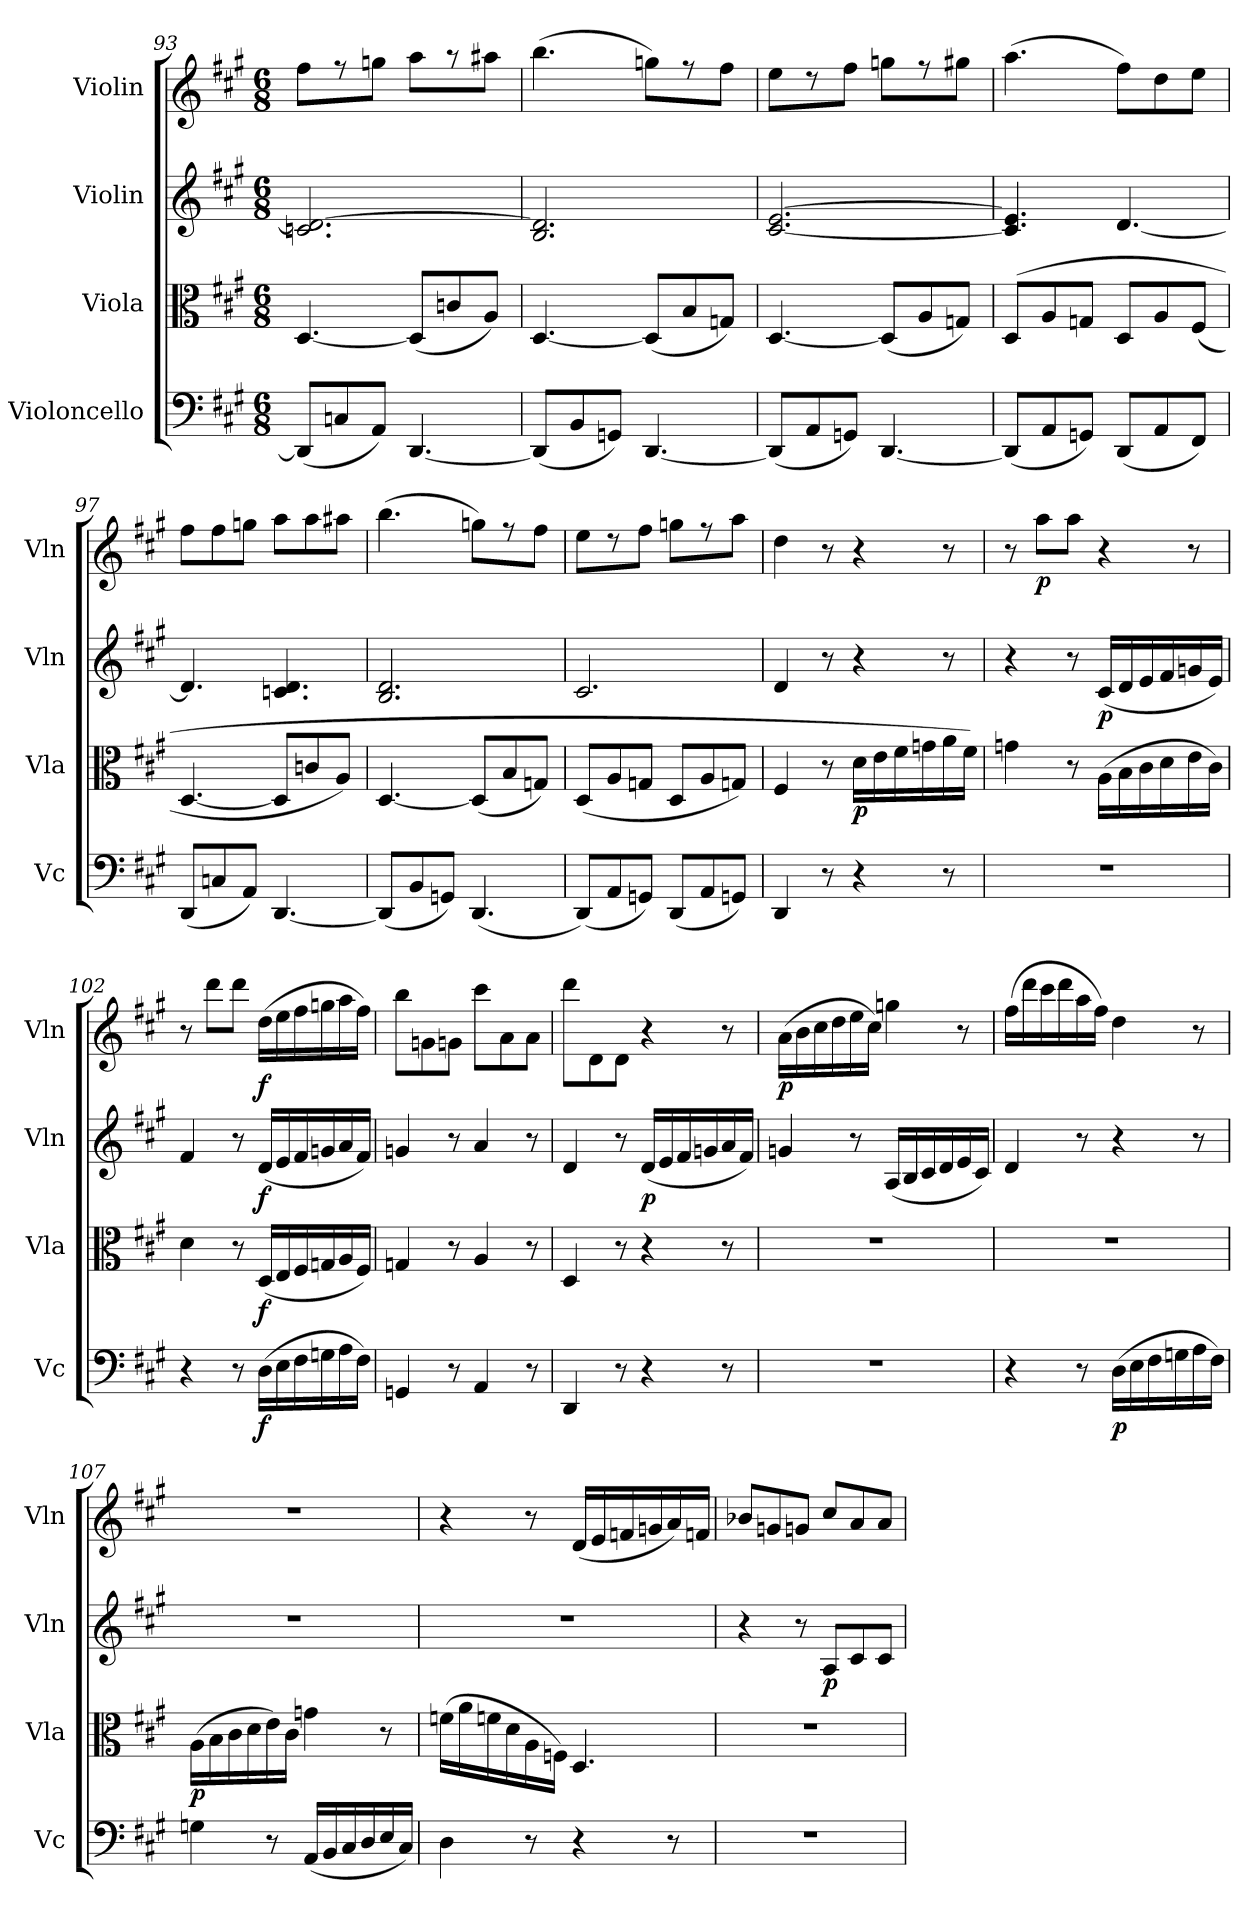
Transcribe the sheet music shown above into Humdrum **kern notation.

**kern	**dynam	**kern	**dynam	**kern	**dynam	**kern	**dynam
*part4	*part4	*part3	*part3	*part2	*part2	*part1	*part1
*staff4	*staff4	*staff3	*staff3	*staff2	*staff2	*staff1	*staff1
*I"Violoncello	*	*I"Viola	*	*I"Violin	*	*I"Violin	*
*I'Vc	*	*I'Vla	*	*I'Vln	*	*I'Vln	*
*clefF4	*	*clefC3	*	*clefG2	*	*clefG2	*
*k[f#c#g#]	*	*k[f#c#g#]	*	*k[f#c#g#]	*	*k[f#c#g#]	*
*A:	*	*A:	*	*A:	*	*A:	*
*M6/8	*	*M6/8	*	*M6/8	*	*M6/8	*
=93	=93	=93	=93	=93	=93	=93	=93
(8DD/L]	.	[4.D/	.	2.cn/ 2.d_/	.	8ff#\L	.
8Cn/	.	.	.	.	.	8r	.
8AA/J)	.	.	.	.	.	8ggn\J	.
[4.DD/	.	(8D/L]	.	.	.	8aa\L	.
.	.	8cn/	.	.	.	8r	.
.	.	8A/J)	.	.	.	8aa#X\J	.
=94	=94	=94	=94	=94	=94	=94	=94
(8DD/L]	.	[4.D/	.	2.B/ 2.d]/	.	(4.bb\	.
8BB/	.	.	.	.	.	.	.
8GGn/J)	.	.	.	.	.	.	.
[4.DD/	.	(8D/L]	.	.	.	8ggn\L)	.
.	.	8B/	.	.	.	8r	.
.	.	8Gn/J)	.	.	.	8ff#\J	.
=95	=95	=95	=95	=95	=95	=95	=95
(8DD/L]	.	[4.D/	.	[2.c#/ [2.e/	.	8ee\L	.
8AA/	.	.	.	.	.	8r	.
8GGn/J)	.	.	.	.	.	8ff#\J	.
[4.DD/	.	(8D/L]	.	.	.	8ggn\L	.
.	.	8A/	.	.	.	8r	.
.	.	8Gn/J)	.	.	.	8gg#X\J	.
=96	=96	=96	=96	=96	=96	=96	=96
(8DD/L]	.	(8D/L	.	4.c#]/ 4.e]/	.	(4.aa\	.
8AA/	.	8A/	.	.	.	.	.
8GGn/J)	.	8Gn/J	.	.	.	.	.
(8DD/L	.	8D/L	.	[4.d/	.	8ff#\L)	.
8AA/	.	8A/	.	.	.	8dd\	.
8FF#/J)	.	(8F#/J	.	.	.	8ee\J	.
=97	=97	=97	=97	=97	=97	=97	=97
(8DD/L	.	[4.D/	.	4.d/]	.	8ff#\L	.
8Cn/	.	.	.	.	.	8ff#\	.
8AA/J)	.	.	.	.	.	8ggn\J	.
[4.DD/	.	8D/L]	.	4.cn/ 4.d/	.	8aa\L	.
.	.	8cn/	.	.	.	8aa\	.
.	.	8A/J)	.	.	.	8aa#X\J	.
=98	=98	=98	=98	=98	=98	=98	=98
(8DD/L]	.	[4.D/	.	2.B/ 2.d/	.	(4.bb\	.
8BB/	.	.	.	.	.	.	.
8GGn/J)	.	.	.	.	.	.	.
(4.DD/	.	(8D/L]	.	.	.	8ggn\L)	.
.	.	8B/	.	.	.	8r	.
.	.	8Gn/J)	.	.	.	8ff#\J	.
=99	=99	=99	=99	=99	=99	=99	=99
(8DD/L)	.	(8D/L	.	2.c#/	.	8ee\L	.
8AA/	.	8A/	.	.	.	8r	.
8GGn/J)	.	8Gn/J	.	.	.	8ff#\J	.
(8DD/L	.	8D/L	.	.	.	8ggn\L	.
8AA/	.	8A/	.	.	.	8r	.
8GGn/J)	.	8Gn/J)	.	.	.	8aa\J	.
=100	=100	=100	=100	=100	=100	=100	=100
4DD/	.	4F#/	.	4d/	.	4dd\	.
8r	.	8r	.	8r	.	8r	.
4r	.	16d\LL	p	4r	.	4r	.
.	.	16e\	.	.	.	.	.
.	.	16f#\	.	.	.	.	.
.	.	16gn\	.	.	.	.	.
8r	.	16a\	.	8r	.	8r	.
.	.	16f#\JJ)	.	.	.	.	.
=101	=101	=101	=101	=101	=101	=101	=101
2.r	.	4gn\	.	4r	.	8r	.
.	.	.	.	.	.	8aa\L	p
.	.	8r	.	8r	.	8aa\J	.
.	.	(16A\LL	.	(16c#/LL	p	4r	.
.	.	16B\	.	16d/	.	.	.
.	.	16c#\	.	16e/	.	.	.
.	.	16d\	.	16f#/	.	.	.
.	.	16e\	.	16gn/	.	8r	.
.	.	16c#\JJ)	.	16e/JJ)	.	.	.
=102	=102	=102	=102	=102	=102	=102	=102
4r	.	4d\	.	4f#/	.	8r	.
.	.	.	.	.	.	8ddd\L	.
8r	.	8r	.	8r	.	8ddd\J	.
(16D\LL	f	(16D/LL	f	(16d/LL	f	(16dd\LL	f
16E\	.	16E/	.	16e/	.	16ee\	.
16F#\	.	16F#/	.	16f#/	.	16ff#\	.
16Gn\	.	16Gn/	.	16gn/	.	16ggn\	.
16A\	.	16A/	.	16a/	.	16aa\	.
16F#\JJ)	.	16F#/JJ)	.	16f#/JJ)	.	16ff#\JJ)	.
=103	=103	=103	=103	=103	=103	=103	=103
4GGn/	.	4Gn/	.	4gn/	.	8bb\L	.
.	.	.	.	.	.	8gn\	.
8r	.	8r	.	8r	.	8gn\J	.
4AA/	.	4A/	.	4a/	.	8ccc#\L	.
.	.	.	.	.	.	8a\	.
8r	.	8r	.	8r	.	8a\J	.
=104	=104	=104	=104	=104	=104	=104	=104
4DD/	.	4D/	.	4d/	.	8ddd\L	.
.	.	.	.	.	.	8d\	.
8r	.	8r	.	8r	.	8d\J	.
4r	.	4r	.	(16d/LL	p	4r	.
.	.	.	.	16e/	.	.	.
.	.	.	.	16f#/	.	.	.
.	.	.	.	16gn/	.	.	.
8r	.	8r	.	16a/	.	8r	.
.	.	.	.	16f#/JJ)	.	.	.
=105	=105	=105	=105	=105	=105	=105	=105
2.r	.	2.r	.	4gn/	.	(16a\LL	p
.	.	.	.	.	.	16b\	.
.	.	.	.	.	.	16cc#\	.
.	.	.	.	.	.	16dd\	.
.	.	.	.	8r	.	16ee\	.
.	.	.	.	.	.	16cc#\JJ)	.
.	.	.	.	(16A/LL	.	4ggn\	.
.	.	.	.	16B/	.	.	.
.	.	.	.	16c#/	.	.	.
.	.	.	.	16d/	.	.	.
.	.	.	.	16e/	.	8r	.
.	.	.	.	16c#/JJ)	.	.	.
=106	=106	=106	=106	=106	=106	=106	=106
4r	.	2.r	.	4d/	.	(16ff#\LL	.
.	.	.	.	.	.	16ddd\	.
.	.	.	.	.	.	16ccc#\	.
.	.	.	.	.	.	16ddd\	.
8r	.	.	.	8r	.	16aa\	.
.	.	.	.	.	.	16ff#\JJ)	.
(16D\LL	p	.	.	4r	.	4dd\	.
16E\	.	.	.	.	.	.	.
16F#\	.	.	.	.	.	.	.
16Gn\	.	.	.	.	.	.	.
16A\	.	.	.	8r	.	8r	.
16F#\JJ)	.	.	.	.	.	.	.
=107	=107	=107	=107	=107	=107	=107	=107
4Gn\	.	(16A\LL	p	2.r	.	2.r	.
.	.	16B\	.	.	.	.	.
.	.	16c#\	.	.	.	.	.
.	.	16d\	.	.	.	.	.
8r	.	16e\)	.	.	.	.	.
.	.	16c#\JJ	.	.	.	.	.
(16AA/LL	.	4gn\	.	.	.	.	.
16BB/	.	.	.	.	.	.	.
16C#/	.	.	.	.	.	.	.
16D/	.	.	.	.	.	.	.
16E/	.	8r	.	.	.	.	.
16C#/JJ)	.	.	.	.	.	.	.
=108	=108	=108	=108	=108	=108	=108	=108
4D\	.	(16fn\LL	.	2.r	.	4r	.
.	.	16a\	.	.	.	.	.
.	.	16fn\	.	.	.	.	.
.	.	16d\	.	.	.	.	.
8r	.	16A\	.	.	.	8r	.
.	.	16Fn\JJ)	.	.	.	.	.
4r	.	4.D/	.	.	.	(16d/LL	.
.	.	.	.	.	.	16e/	.
.	.	.	.	.	.	16fn/	.
.	.	.	.	.	.	16gn/	.
8r	.	.	.	.	.	16a/)	.
.	.	.	.	.	.	16fn/JJ	.
=109	=109	=109	=109	=109	=109	=109	=109
2.r	.	2.r	.	4r	.	8b-X/L	.
.	.	.	.	.	.	8gn/	.
.	.	.	.	8r	.	8gn/J	.
.	.	.	.	8A/L	p	8cc#/L	.
.	.	.	.	8c#/	.	8a/	.
.	.	.	.	8c#/J	.	8a/J	.
=	=	=	=	=	=	=	=
*-	*-	*-	*-	*-	*-	*-	*-
